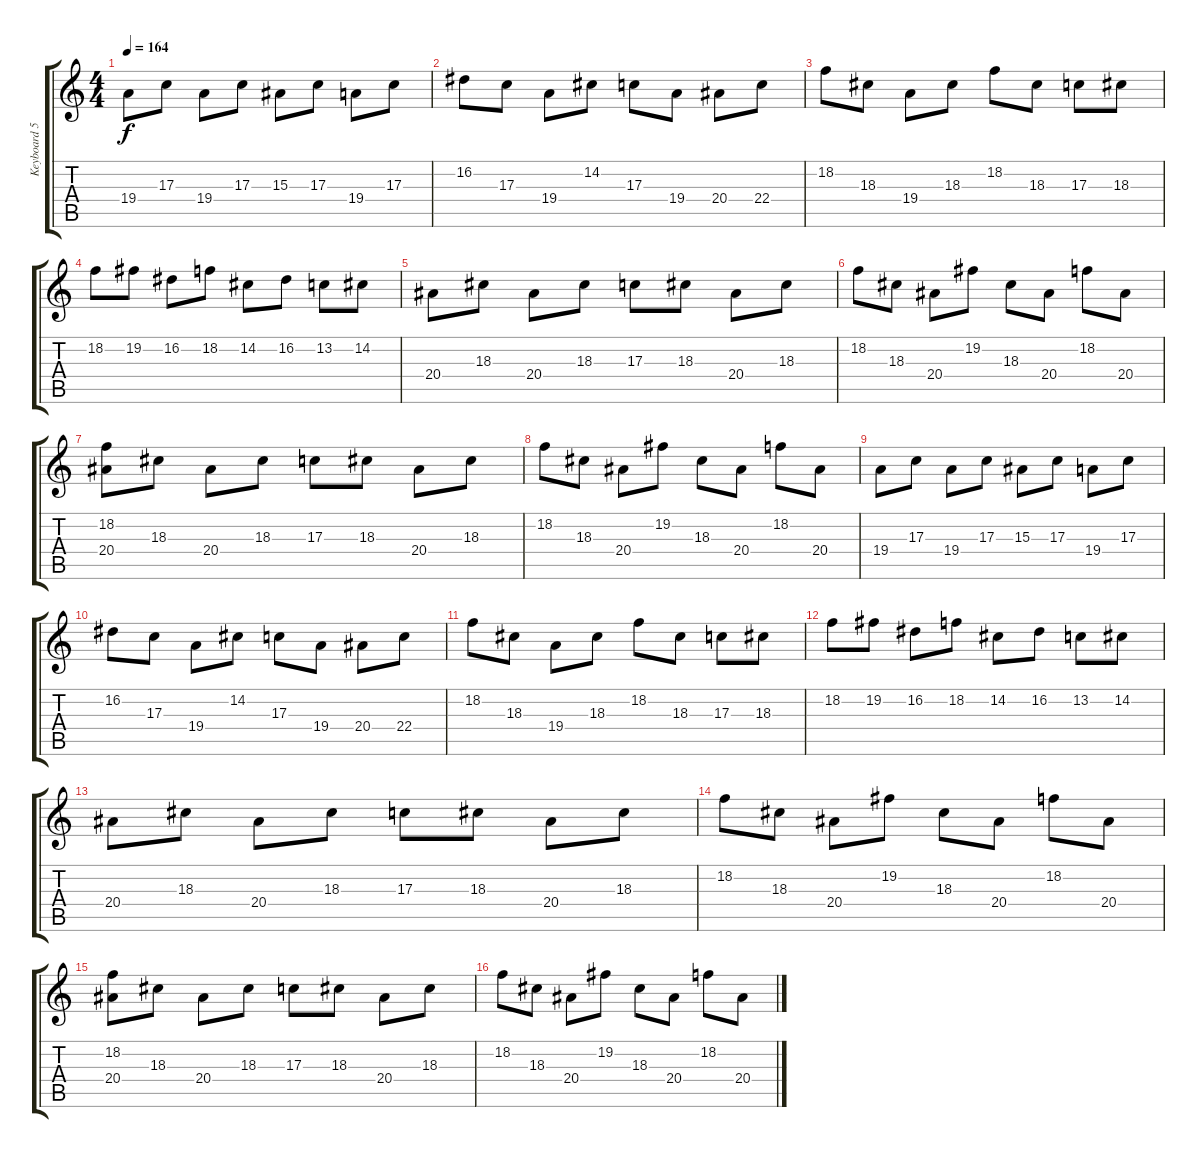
\track ("Keyboard 5 (Church Organ)" "Keyboard 5") {instrument churchorgan}
\staff {score tabs}
\tuning (E4 B3 G3 D3 A2 E2) {hide}
\ts (4 4)
\tempo 164
\clef g2
\ks c
19.4.8{dy f} 17.3.8 19.4.8 17.3.8 15.3.8 17.3.8 19.4.8 17.3.8 |
16.2.8 17.3.8 19.4.8 14.2.8 17.3.8 19.4.8 20.4.8 22.4.8 |
18.2.8 18.3.8 19.4.8 18.3.8 18.2.8 18.3.8 17.3.8 18.3.8 |
18.2.8 19.2.8 16.2.8 18.2.8 14.2.8 16.2.8 13.2.8 14.2.8 |
20.4.8 18.3.8 20.4.8 18.3.8 17.3.8 18.3.8 20.4.8 18.3.8 |
18.2.8 18.3.8 20.4.8 19.2.8 18.3.8 20.4.8 18.2.8 20.4.8 |
(18.2 20.4).8 18.3.8 20.4.8 18.3.8 17.3.8 18.3.8 20.4.8 18.3.8 |
18.2.8 18.3.8 20.4.8 19.2.8 18.3.8 20.4.8 18.2.8 20.4.8 |
19.4.8 17.3.8 19.4.8 17.3.8 15.3.8 17.3.8 19.4.8 17.3.8 |
16.2.8 17.3.8 19.4.8 14.2.8 17.3.8 19.4.8 20.4.8 22.4.8 |
18.2.8 18.3.8 19.4.8 18.3.8 18.2.8 18.3.8 17.3.8 18.3.8 |
18.2.8 19.2.8 16.2.8 18.2.8 14.2.8 16.2.8 13.2.8 14.2.8 |
20.4.8 18.3.8 20.4.8 18.3.8 17.3.8 18.3.8 20.4.8 18.3.8 |
18.2.8 18.3.8 20.4.8 19.2.8 18.3.8 20.4.8 18.2.8 20.4.8 |
(18.2 20.4).8 18.3.8 20.4.8 18.3.8 17.3.8 18.3.8 20.4.8 18.3.8 |
18.2.8 18.3.8 20.4.8 19.2.8 18.3.8 20.4.8 18.2.8 20.4.8
